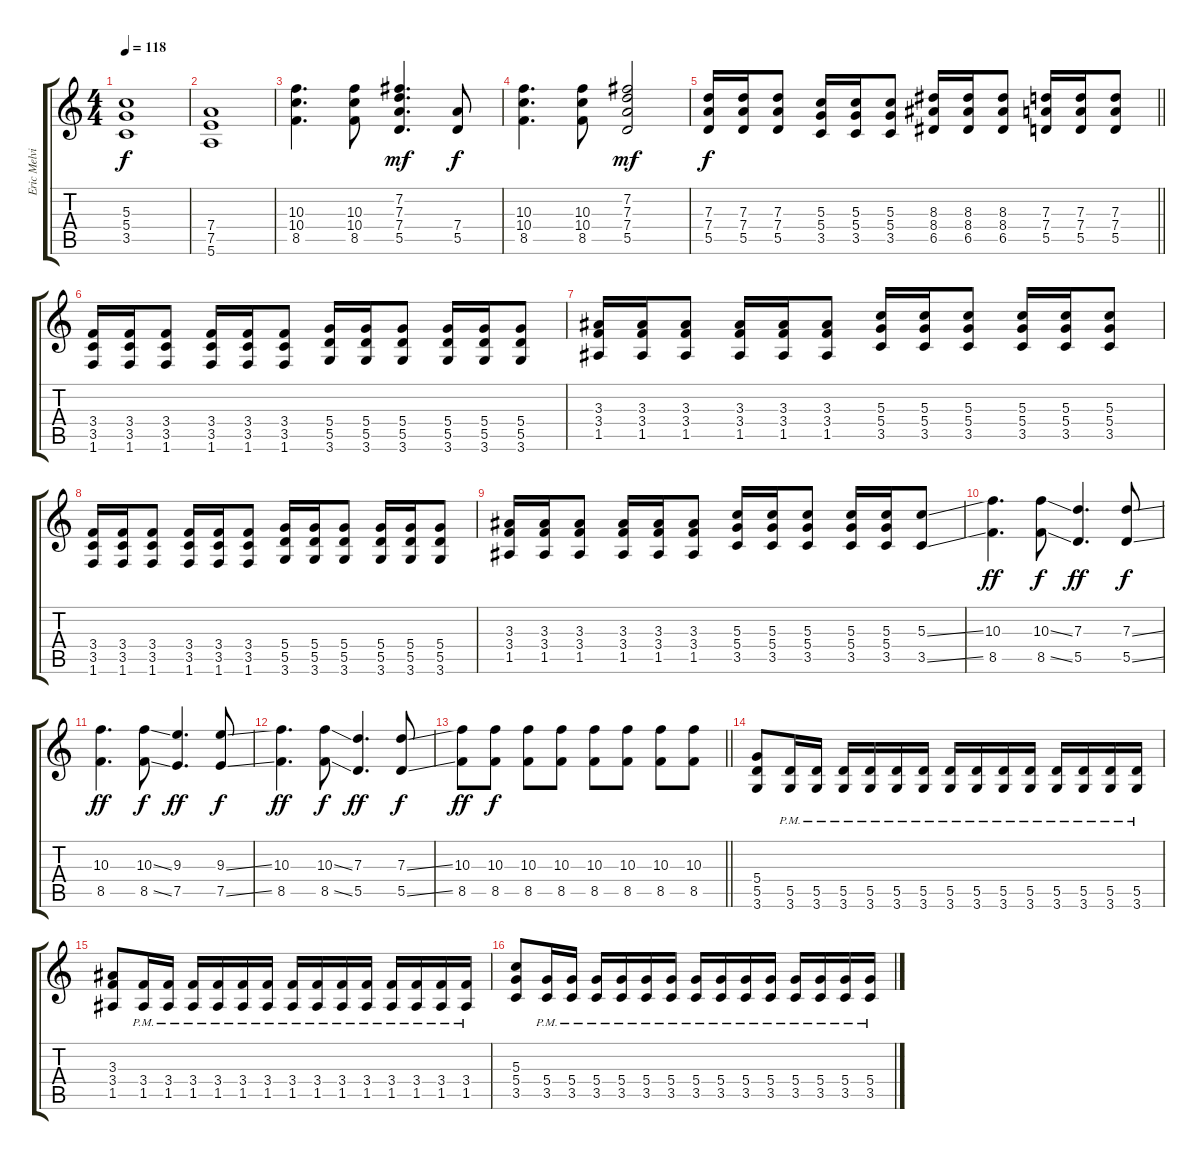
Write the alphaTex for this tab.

\track ("Eric Melvin" "Eric Melvi") {instrument distortionguitar}
\staff {score tabs}
\tuning (E4 B3 G3 D3 A2 E2) {hide}
\ts (4 4)
\section ("" "")
\tempo 118
\clef g2
\ks c
(5.3 5.4 3.5).1{dy f} |
(7.4 7.5 5.6).1 |
(10.3 10.4 8.5).4{d} (10.3 10.4 8.5).8 (7.2 7.3 7.4 5.5).4{d dy mf} (7.4 5.5).8{dy f} |
(10.3 10.4 8.5).4{d} (10.3 10.4 8.5).8 (7.2 7.3 7.4 5.5).2{dy mf} |
\barLineRight lightlight
(7.3 7.4 5.5).16{dy f} (7.3 7.4 5.5).16 (7.3 7.4 5.5).8 (5.3 5.4 3.5).16 (5.3 5.4 3.5).16 (5.3 5.4 3.5).8 (8.3 8.4 6.5).16 (8.3 8.4 6.5).16 (8.3 8.4 6.5).8 (7.3 7.4 5.5).16 (7.3 7.4 5.5).16 (7.3 7.4 5.5).8 |
\section ("" "")
(3.4 3.5 1.6).16 (3.4 3.5 1.6).16 (3.4 3.5 1.6).8 (3.4 3.5 1.6).16 (3.4 3.5 1.6).16 (3.4 3.5 1.6).8 (5.4 5.5 3.6).16 (5.4 5.5 3.6).16 (5.4 5.5 3.6).8 (5.4 5.5 3.6).16 (5.4 5.5 3.6).16 (5.4 5.5 3.6).8 |
(3.3 3.4 1.5).16 (3.3 3.4 1.5).16 (3.3 3.4 1.5).8 (3.3 3.4 1.5).16 (3.3 3.4 1.5).16 (3.3 3.4 1.5).8 (5.3 5.4 3.5).16 (5.3 5.4 3.5).16 (5.3 5.4 3.5).8 (5.3 5.4 3.5).16 (5.3 5.4 3.5).16 (5.3 5.4 3.5).8 |
(3.4 3.5 1.6).16 (3.4 3.5 1.6).16 (3.4 3.5 1.6).8 (3.4 3.5 1.6).16 (3.4 3.5 1.6).16 (3.4 3.5 1.6).8 (5.4 5.5 3.6).16 (5.4 5.5 3.6).16 (5.4 5.5 3.6).8 (5.4 5.5 3.6).16 (5.4 5.5 3.6).16 (5.4 5.5 3.6).8 |
(3.3 3.4 1.5).16 (3.3 3.4 1.5).16 (3.3 3.4 1.5).8 (3.3 3.4 1.5).16 (3.3 3.4 1.5).16 (3.3 3.4 1.5).8 (5.3 5.4 3.5).16 (5.3 5.4 3.5).16 (5.3 5.4 3.5).8 (5.3 5.4 3.5).16 (5.3 5.4 3.5).16 (5.3{ss} 3.5{ss}).8 |
(10.3 8.5).4{d dy ff} (10.3{ss} 8.5{ss}).8{dy f} (7.3 5.5).4{d dy ff} (7.3{ss} 5.5{ss}).8{dy f} |
(10.3 8.5).4{d dy ff} (10.3{ss} 8.5{ss}).8{dy f} (9.3 7.5).4{d dy ff} (9.3{ss} 7.5{ss}).8{dy f} |
(10.3 8.5).4{d dy ff} (10.3{ss} 8.5{ss}).8{dy f} (7.3 5.5).4{d dy ff} (7.3{ss} 5.5{ss}).8{dy f} |
\barLineRight lightlight
(10.3 8.5).8{dy ff} (10.3 8.5).8{dy f} (10.3 8.5).8 (10.3 8.5).8 (10.3 8.5).8 (10.3 8.5).8 (10.3 8.5).8 (10.3 8.5).8 |
\section ("" "")
(5.4 5.5 3.6).8 (5.5{pm} 3.6{pm}).16 (5.5{pm} 3.6{pm}).16 (5.5{pm} 3.6{pm}).16 (5.5{pm} 3.6{pm}).16 (5.5{pm} 3.6{pm}).16 (5.5{pm} 3.6{pm}).16 (5.5{pm} 3.6{pm}).16 (5.5{pm} 3.6{pm}).16 (5.5{pm} 3.6{pm}).16 (5.5{pm} 3.6{pm}).16 (5.5{pm} 3.6{pm}).16 (5.5{pm} 3.6{pm}).16 (5.5{pm} 3.6{pm}).16 (5.5{pm} 3.6{pm}).16 |
(3.3 3.4 1.5).8 (3.4{pm} 1.5{pm}).16 (3.4{pm} 1.5{pm}).16 (3.4{pm} 1.5{pm}).16 (3.4{pm} 1.5{pm}).16 (3.4{pm} 1.5{pm}).16 (3.4{pm} 1.5{pm}).16 (3.4{pm} 1.5{pm}).16 (3.4{pm} 1.5{pm}).16 (3.4{pm} 1.5{pm}).16 (3.4{pm} 1.5{pm}).16 (3.4{pm} 1.5{pm}).16 (3.4{pm} 1.5{pm}).16 (3.4{pm} 1.5{pm}).16 (3.4{pm} 1.5{pm}).16 |
(5.3 5.4 3.5).8 (5.4{pm} 3.5{pm}).16 (5.4{pm} 3.5{pm}).16 (5.4{pm} 3.5{pm}).16 (5.4{pm} 3.5{pm}).16 (5.4{pm} 3.5{pm}).16 (5.4{pm} 3.5{pm}).16 (5.4{pm} 3.5{pm}).16 (5.4{pm} 3.5{pm}).16 (5.4{pm} 3.5{pm}).16 (5.4{pm} 3.5{pm}).16 (5.4{pm} 3.5{pm}).16 (5.4{pm} 3.5{pm}).16 (5.4{pm} 3.5{pm}).16 (5.4{pm} 3.5{pm}).16
